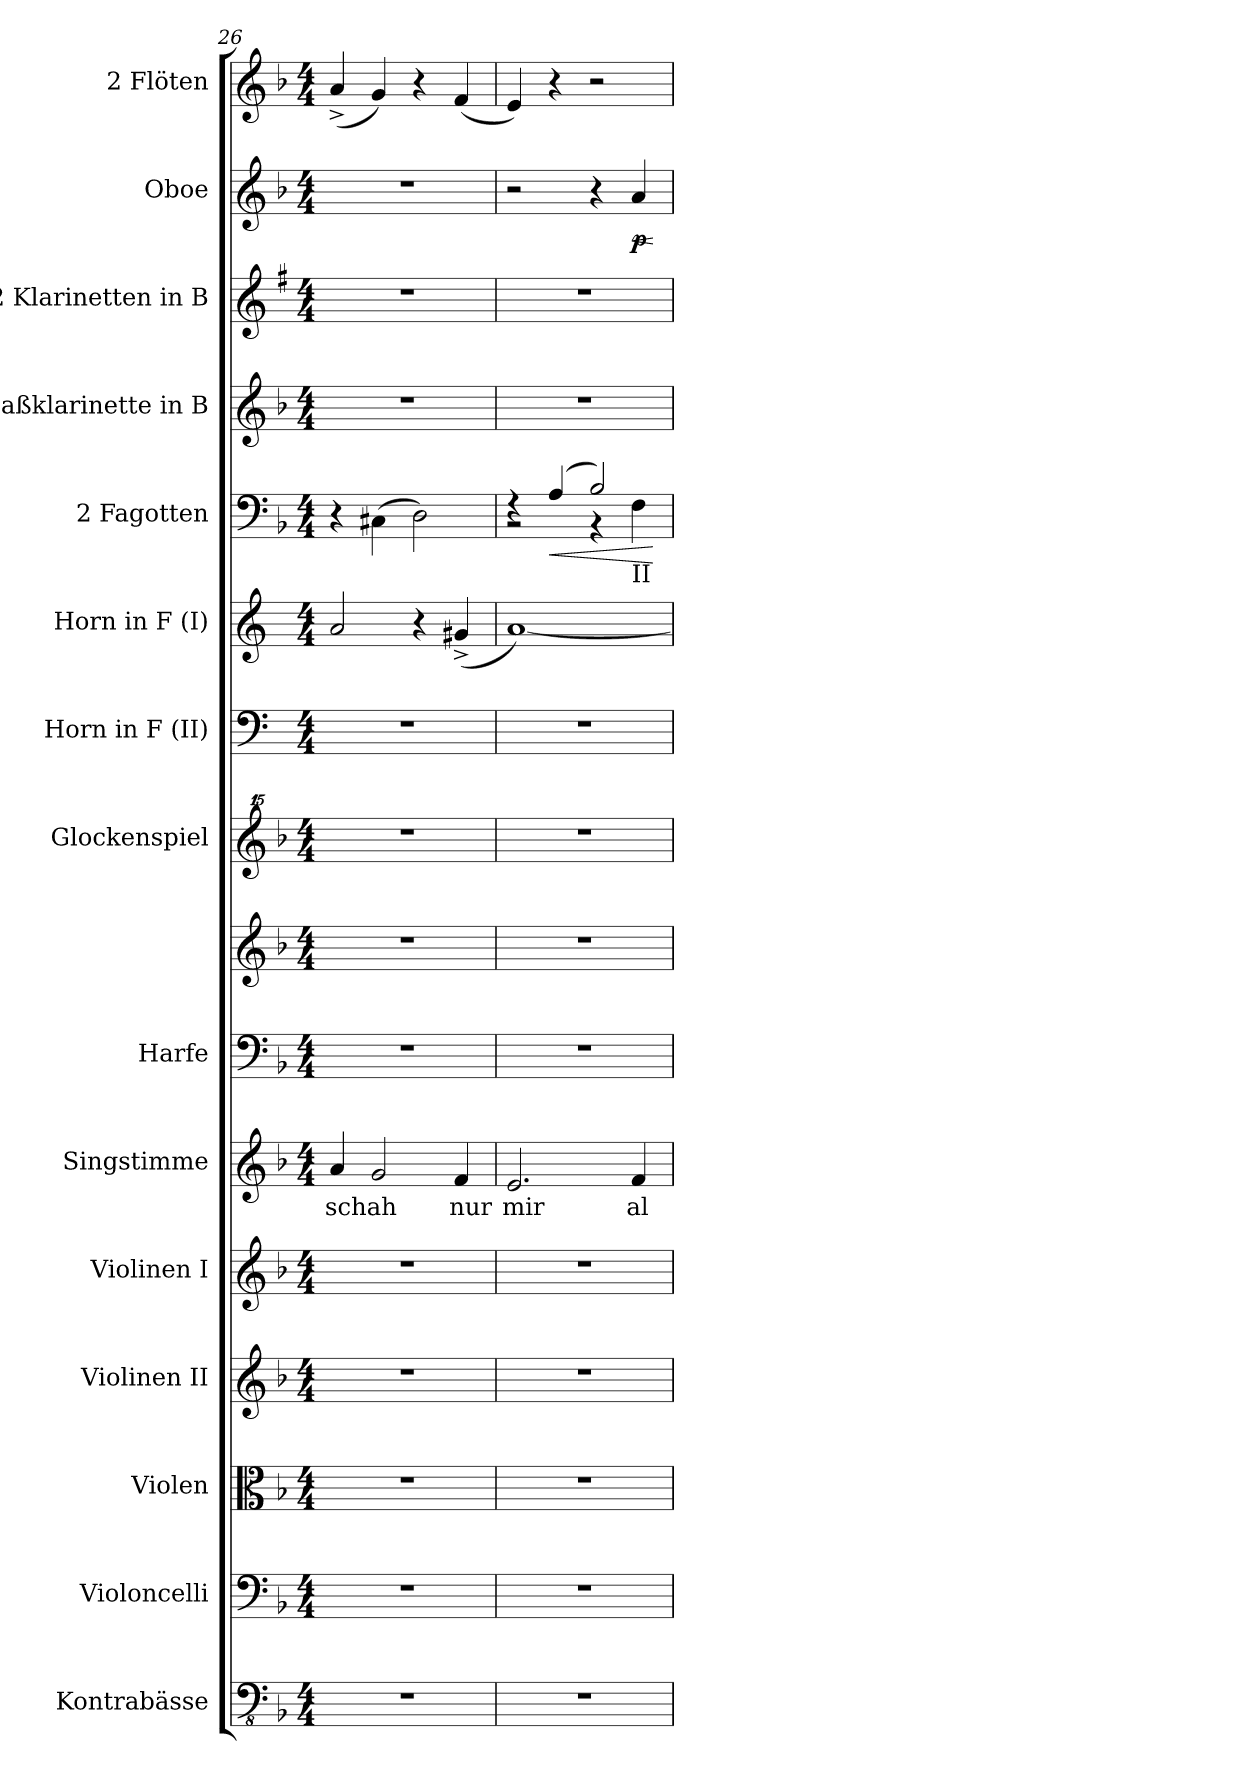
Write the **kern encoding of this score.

**kern	**kern	**kern	**kern	**kern	**kern	**text	**kern	**kern	**kern	**kern	**kern	**kern	**dynam	**kern	**kern	**kern	**dynam	**kern
*part15	*part14	*part13	*part12	*part11	*part10	*part10	*part9	*part9	*part8	*part7	*part6	*part5	*part5	*part4	*part3	*part2	*part2	*part1
*staff16	*staff15	*staff14	*staff13	*staff12	*staff11	*staff11	*staff10	*staff9	*staff8	*staff7	*staff6	*staff5	*staff5	*staff4	*staff3	*staff2	*staff2	*staff1
*I"Kontrabässe	*I"Violoncelli	*I"Violen	*I"Violinen II	*I"Violinen I	*I"Singstimme	*	*I"Harfe	*	*I"Glockenspiel	*I"Horn in F (II)	*I"Horn in F (I)	*I"2 Fagotten	*	*I"Baßklarinette in B	*I"2 Klarinetten in B	*I"Oboe	*	*I"2 Flöten
*I'Kb.	*I'Vc.	*	*I'Vl. II	*I'Vl. I	*I'Singst.	*	*I'Hf.	*	*I'Glk.	*I'Hr. II	*I'Hr. I	*I'Fg.	*	*I'Bklar. (B)	*I'Klar. (B)	*I'Ob.	*	*I'Fl.
*clefFv4	*clefF4	*clefC3	*clefG2	*clefG2	*clefG2	*	*clefF4	*clefG2	*clefG^^2	*clefF4	*clefG2	*clefF4	*	*clefG2	*clefG2	*clefG2	*	*clefG2
*	*	*	*	*	*	*	*	*	*	*ITrd4c7	*ITrd4c7	*	*	*ITrd8c14	*ITrd1c2	*	*	*
*k[b-]	*k[b-]	*k[b-]	*k[b-]	*k[b-]	*k[b-]	*	*k[b-]	*k[b-]	*k[b-]	*k[b-]	*k[b-]	*k[b-]	*	*k[b-]	*k[b-]	*k[b-]	*	*k[b-]
*M4/4	*M4/4	*M4/4	*M4/4	*M4/4	*M4/4	*	*M4/4	*M4/4	*M4/4	*M4/4	*M4/4	*M4/4	*	*M4/4	*M4/4	*M4/4	*	*M4/4
=26	=26	=26	=26	=26	=26	=26	=26	=26	=26	=26	=26	=26	=26	=26	=26	=26	=26	=26
!	!	!	!	!	!	!LO:LY:b	!	!	!	!	!	!	!	!	!	!	!	!
1r	1r	1r	1r	1r	4a/	-schah	1r	1r	1r	1r	2d/	4r	.	1r	1r	1r	.	(<4a^/
.	.	.	.	.	2g/	.	.	.	.	.	.	(>4C#X\	.	.	.	.	.	4g/)
.	.	.	.	.	.	.	.	.	.	.	4r	2D\)	.	.	.	.	.	4r
!	!	!	!	!	!	!LO:LY:b	!	!	!	!	!	!	!	!	!	!	!	!
.	.	.	.	.	4f/	nur	.	.	.	.	(<4c#X^/	.	.	.	.	.	.	(<4f/
=27	=27	=27	=27	=27	=27	=27	=27	=27	=27	=27	=27	=27	=27	=27	=27	=27	=27	=27
!	!	!	!	!	!	!LO:LY:b	!	!	!	!	!	!	!	!	!	!	!	!
*	*	*	*	*	*	*	*	*	*	*	*	*^	*	*	*	*	*	*
1r	1r	1r	1r	1r	2.e/	mir	1r	1r	1r	1r	[1d)	4rF	2r	.	1r	1r	2r	.	4e/)
!	!	!	!	!	!	!	!	!	!	!	!	!	!	!LO:HP:b	!	!	!	!	!
.	.	.	.	.	.	.	.	.	.	.	.	(>4A/	.	<	.	.	.	.	4r
.	.	.	.	.	.	.	.	.	.	.	.	2B-/)	4r	.	.	.	4r	.	2r
!	!	!	!	!	!	!	!	!	!	!	!	!	!LO:TX:b:t=II	!	!	!	!	!	!
!	!	!	!	!	!	!LO:LY:b	!	!	!	!	!	!	!	!	!	!	!	!LO:HP:b	!
!	!	!	!	!	!	!	!	!	!	!	!	!	!	!	!	!	!	!LO:DY:n=1:b	!
.	.	.	.	.	4f/	al-	.	.	.	.	.	.	4F\	.	.	.	4a/	< p	.
*	*	*	*	*	*	*	*	*	*	*	*	*v	*v	*	*	*	*	*	*
.	.	.	.	.	.	.	.	.	.	.	.	.	[	.	.	.	[	.
=	=	=	=	=	=	=	=	=	=	=	=	=	=	=	=	=	=	=
*-	*-	*-	*-	*-	*-	*-	*-	*-	*-	*-	*-	*-	*-	*-	*-	*-	*-	*-
